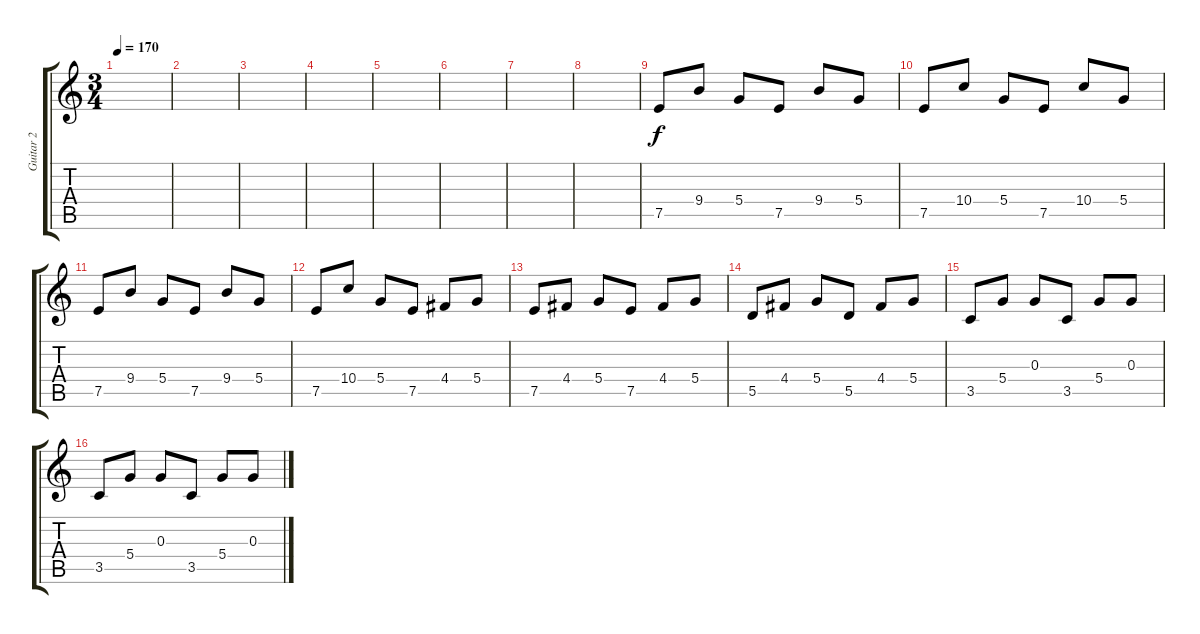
\track ("Guitar 2" "Guitar 2") {instrument overdrivenguitar}
\staff {score tabs}
\tuning (E4 B3 G3 D3 A2 E2) {hide}
\ts (3 4)
\tempo 170
\clef g2
\ks c
|
|
|
|
|
|
|
|
7.5.8 9.4.8 5.4.8 7.5.8 9.4.8 5.4.8 |
7.5.8 10.4.8 5.4.8 7.5.8 10.4.8 5.4.8 |
7.5.8 9.4.8 5.4.8 7.5.8 9.4.8 5.4.8 |
7.5.8 10.4.8 5.4.8 7.5.8 4.4.8 5.4.8 |
7.5.8 4.4.8 5.4.8 7.5.8 4.4.8 5.4.8 |
5.5.8 4.4.8 5.4.8 5.5.8 4.4.8 5.4.8 |
3.5.8 5.4.8 0.3.8 3.5.8 5.4.8 0.3.8 |
3.5.8 5.4.8 0.3.8 3.5.8 5.4.8 0.3.8
